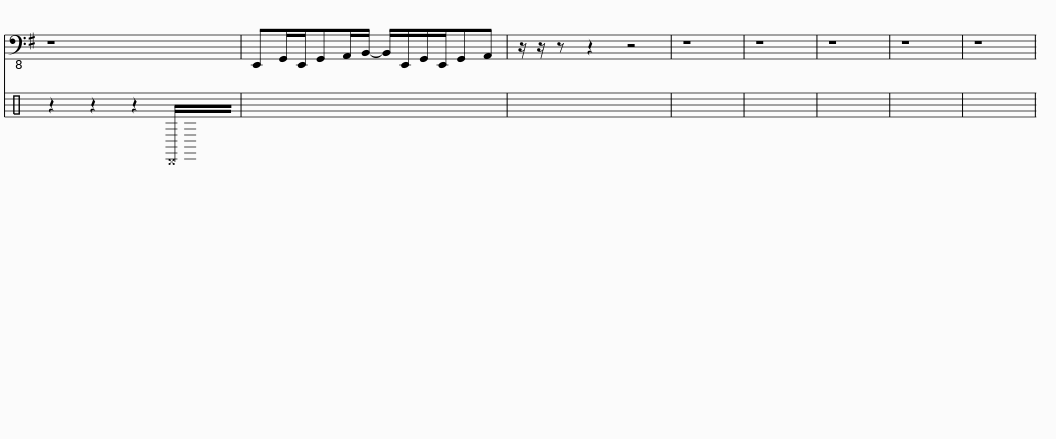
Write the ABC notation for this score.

X:1
%%score 1 2
L:1/8
M:none
I:linebreak $
K:G
V:1 bass-8
V:2 perc
K:none
V:1
 z8 | E,,G,,/E,,/G,,A,,/B,,/- B,,/E,,/G,,/E,,/G,,A,, | z/ z/ z z2 z4 | z8 | z8 | %5
 z8 | z8 | z8 | z8 |$ z8 | %10
 z8 | z8 | z8 | z8 | z8 | %15
 z8 | z8 | z8 | z8 | z8 | %20
 z8 | z8 | z8 | z8 | z8 | %25
 z8 | z8 | z8 | z8 | z8 |$ %30
 z8 | z8 |] %32
V:2
[K:C] z2 z2 z2 ^D,,/=D,,/D,,/D,,/ | z8 | z8 | z8 | z8 | %5
 z8 | z8 | z8 | z8 |$ z8 | %10
 z8 | z8 | z8 | z8 | z8 | %15
 z8 | z8 | z8 | z8 | z8 | %20
 z8 | z8 | z8 | z8 | z8 | %25
 z8 | z8 | z8 | z8 | z8 |$ %30
 z8 | z8 |] %32
